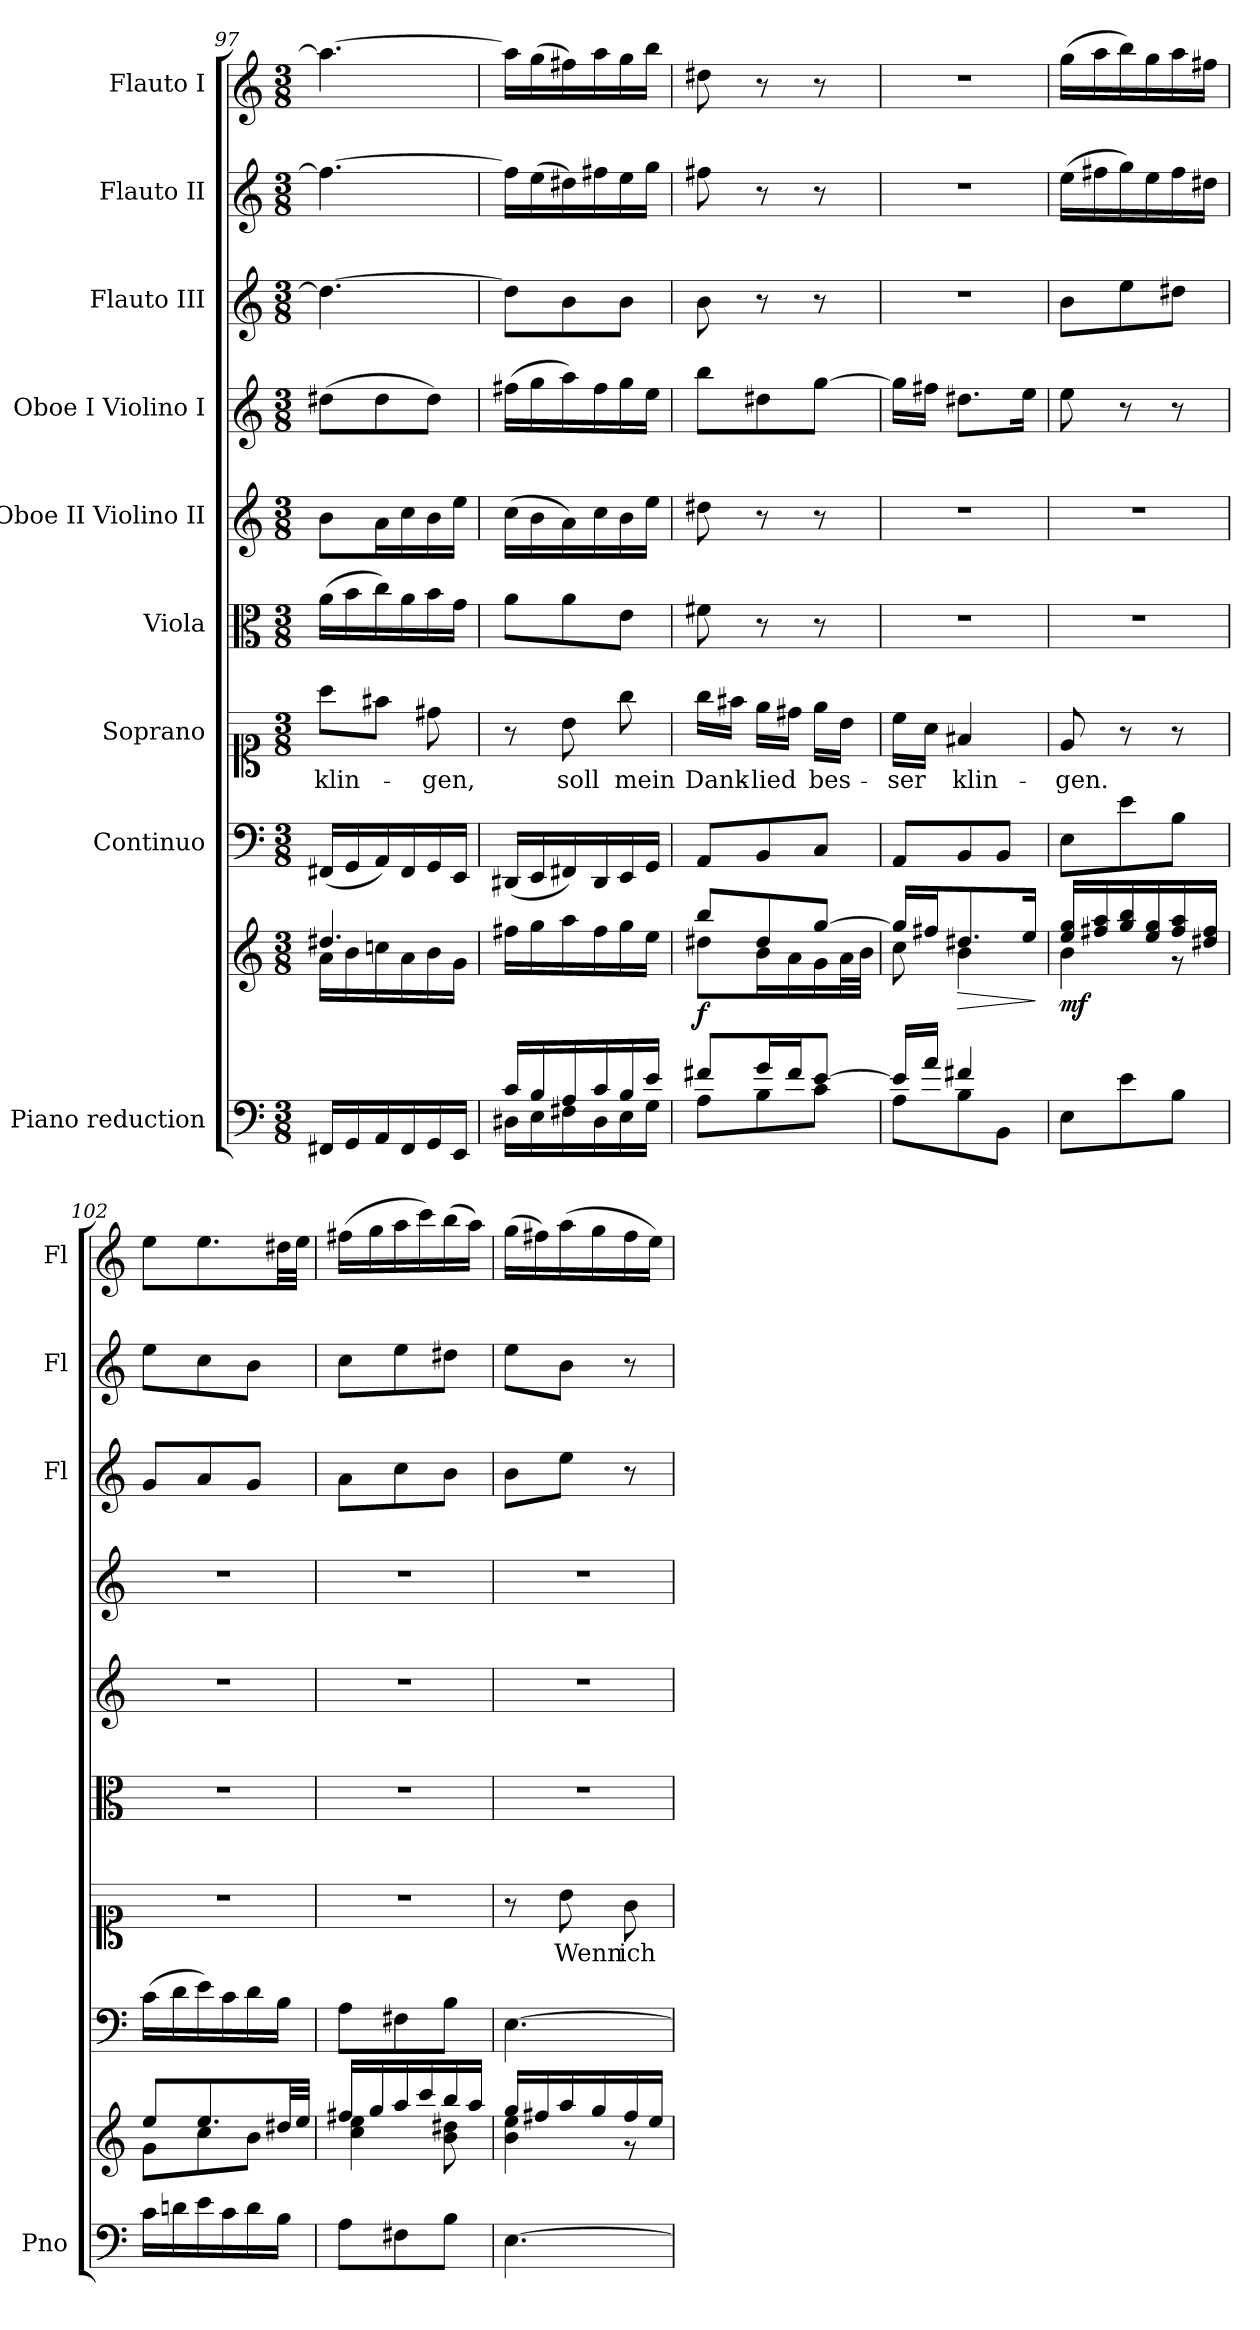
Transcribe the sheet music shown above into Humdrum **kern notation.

**kern	**kern	**dynam	**kern	**kern	**text	**kern	**kern	**kern	**kern	**kern	**kern
*part9	*part9	*part9	*part8	*part7	*part7	*part6	*part5	*part4	*part3	*part2	*part1
*staff10	*staff9	*staff9/10	*staff8	*staff7	*staff7	*staff6	*staff5	*staff4	*staff3	*staff2	*staff1
*I"Piano reduction	*	*	*I"Continuo	*I"Soprano	*	*I"Viola	*I"Oboe II Violino II	*I"Oboe I Violino I	*I"Flauto III	*I"Flauto II	*I"Flauto I
*I'Pno	*	*	*	*	*	*	*	*	*I'Fl	*I'Fl	*I'Fl
*clefF4	*clefG2	*	*clefF4	*clefC1	*	*clefC3	*clefG2	*clefG2	*clefG2	*clefG2	*clefG2
*k[]	*k[]	*	*k[]	*k[]	*	*k[]	*k[]	*k[]	*k[]	*k[]	*k[]
*M3/8	*M3/8	*	*M3/8	*M3/8	*	*M3/8	*M3/8	*M3/8	*M3/8	*M3/8	*M3/8
=97	=97	=97	=97	=97	=97	=97	=97	=97	=97	=97	=97
*	*^	*	*	*	*	*	*	*	*	*	*
!	!	!	!	!	!	!LO:LY:b	!	!	!	!	!	!
16FF#X/LL	4.dd#X/	16a\LL	.	(<16FF#X/LL	8aa\L	klin-	(>16a\LL	8b\L	(>8dd#X\L	4.dd#\_	4.ff#\_	4.aa\_
16GG/	.	16b\	.	16GG/	.	.	16b\	.	.	.	.	.
16AA/	.	16ccn\	.	16AA/)	8ff#X\J	.	16cc\)	16a\L	8dd#\	.	.	.
16FF#/	.	16a\	.	16FF#/	.	.	16a\	16cc\	.	.	.	.
!	!	!	!	!	!	!LO:LY:b	!	!	!	!	!	!
16GG/	.	16b\	.	16GG/	8dd#X\	gen,	16b\	16b\	8dd#\J)	.	.	.
16EE/JJ	.	16g\JJ	.	16EE/JJ	.	.	16g\JJ	16ee\JJ	.	.	.	.
*	*v	*v	*	*	*	*	*	*	*	*	*	*
=98	=98	=98	=98	=98	=98	=98	=98	=98	=98	=98	=98
*^	*	*	*	*	*	*	*	*	*	*	*
16c/LL	16D#X\LL	16ff#X\LL	.	(<16DD#X/LL	8r	.	8a\L	(>16cc\LL	(>16ff#X\LL	8dd#\L]	16ff#\LL]	16aa\LL]
16B/	16E\	16gg\	.	16EE/	.	.	.	16b\	16gg\	.	(>16ee\	(>16gg\
!	!	!	!	!	!	!LO:LY:b	!	!	!	!	!	!
16A/	16F#X\	16aa\	.	16FF#X/)	8b\	soll	8a\	16a\)	16aa\)	8b\	16dd#X\)	16ff#X\)
16c/	16D#\	16ff#\	.	16DD#/	.	.	.	16cc\	16ff#\	.	16ff#X\	16aa\
!	!	!	!	!	!	!LO:LY:b	!	!	!	!	!	!
16B/	16E\	16gg\	.	16EE/	8gg\	mein	8e\J	16b\	16gg\	8b\J	16ee\	16gg\
16e/JJ	16G\JJ	16ee\JJ	.	16GG/JJ	.	.	.	16ee\JJ	16ee\JJ	.	16gg\JJ	16bb\JJ
=99	=99	=99	=99	=99	=99	=99	=99	=99	=99	=99	=99	=99
*	*	*^	*	*	*	*	*	*	*	*	*	*
!	!	!	!	!LO:DY:b	!	!	!LO:LY:b	!	!	!	!	!	!
8f#X/L	8A\L	8bb/L	8dd#X\L	f	8AA/L	16gg\LL	Dank-	8f#X\	8dd#X\	8bb\L	8b\	8ff#X\	8dd#X\
.	.	.	.	.	.	16ff#X\JJ	.	.	.	.	.	.	.
!	!	!	!	!	!	!	!LO:LY:b	!	!	!	!	!	!
16g/L	8B\	8dd#/	16b\L	.	8BB/	16ee\LL	-lied	8r	8r	8dd#X\	8r	8r	8r
16f#/J	.	.	16a\	.	.	16dd#X\JJ	.	.	.	.	.	.	.
!	!	!	!	!	!	!	!LO:LY:b	!	!	!	!	!	!
[8e/J	8c\J	[8gg/J	16g\	.	8C/J	16ee\LL	bes-	8r	8r	[8gg\J	8r	8r	8r
.	.	.	32a\L	.	.	16b\JJ	.	.	.	.	.	.	.
.	.	.	32b\JJJ	.	.	.	.	.	.	.	.	.	.
=100	=100	=100	=100	=100	=100	=100	=100	=100	=100	=100	=100	=100	=100
!	!	!	!	!	!	!	!LO:LY:b	!	!	!	!	!	!
16e/LL]	8A\L	16gg/LL]	8cc\	.	8AA/L	16cc\LL	-ser	4.r	4.r	16gg\LL]	4.r	4.r	4.r
16a/JJ	.	16ff#X/J	.	.	.	16a\JJ	.	.	.	16ff#X\JJ	.	.	.
!	!	!	!	!LO:HP:b	!	!	!LO:LY:b	!	!	!	!	!	!
4f#X/	8B\	8.dd#X/	4b\	>	8BB/	4f#X/	klin-	.	.	8.dd#X\L	.	.	.
.	8BB\J	.	.	.	8BB/J	.	.	.	.	.	.	.	.
.	.	16ee/Jk	.	.	.	.	.	.	.	16ee\Jk	.	.	.
*v	*v	*	*	*	*	*	*	*	*	*	*	*	*
*	*v	*v	*	*	*	*	*	*	*	*	*	*
.	.	]	.	.	.	.	.	.	.	.	.
=101	=101	=101	=101	=101	=101	=101	=101	=101	=101	=101	=101
*	*^	*	*	*	*	*	*	*	*	*	*
!	!	!	!LO:DY:b	!	!	!LO:LY:b	!	!	!	!	!	!
8E\L	16ee/ 16gg/LL	4b\	mf	8E\L	8e/	-gen.	4.r	4.r	8ee\	8b\L	(>16ee\LL	(>16gg\LL
.	16ff#X/ 16aa/	.	.	.	.	.	.	.	.	.	16ff#X\	16aa\
8e\	16gg/ 16bb/	.	.	8e\	8r	.	.	.	8r	8ee\	16gg\)	16bb\)
.	16ee/ 16gg/	.	.	.	.	.	.	.	.	.	16ee\	16gg\
8B\J	16ff#/ 16aa/	8r	.	8B\J	8r	.	.	.	8r	8dd#X\J	16ff#\	16aa\
.	16dd#X/ 16ff#/JJ	.	.	.	.	.	.	.	.	.	16dd#X\JJ	16ff#X\JJ
!!LO:PB:g=z
=102	=102	=102	=102	=102	=102	=102	=102	=102	=102	=102	=102	=102
16c\LL	8ee/L	8g\L	.	(>16c\LL	4.r	.	4.r	4.r	4.r	8g/L	8ee\L	8ee\L
16dn\	.	.	.	16d\	.	.	.	.	.	.	.	.
16e\	8.ee/	8cc\	.	16e\)	.	.	.	.	.	8a/	8cc\	8.ee\
16c\	.	.	.	16c\	.	.	.	.	.	.	.	.
16d\	.	8b\J	.	16d\	.	.	.	.	.	8g/J	8b\J	.
16B\JJ	32dd#X/LL	.	.	16B\JJ	.	.	.	.	.	.	.	32dd#X\LL
.	32ee/JJJ	.	.	.	.	.	.	.	.	.	.	32ee\JJJ
=103	=103	=103	=103	=103	=103	=103	=103	=103	=103	=103	=103	=103
8A\L	16ff#X/LL	4cc\ 4ee\	.	8A\L	4.r	.	4.r	4.r	4.r	8a\L	8cc\L	(>16ff#X\LL
.	16gg/	.	.	.	.	.	.	.	.	.	.	16gg\
8F#X\	16aa/	.	.	8F#X\	.	.	.	.	.	8cc\	8ee\	16aa\
.	16ccc/	.	.	.	.	.	.	.	.	.	.	16ccc\)
8B\J	16bb/	8b\ 8dd#X\	.	8B\J	.	.	.	.	.	8b\J	8dd#X\J	(>16bb\
.	16aa/JJ	.	.	.	.	.	.	.	.	.	.	16aa\JJ)
=104	=104	=104	=104	=104	=104	=104	=104	=104	=104	=104	=104	=104
[4.E\	16gg/LL	4b\ 4ee\	.	[4.E\	8r	.	4.r	4.r	4.r	8b\L	8ee\L	(>16gg\LL
.	16ff#X/	.	.	.	.	.	.	.	.	.	.	16ff#X\)
!	!	!	!	!	!	!LO:LY:b	!	!	!	!	!	!
.	16aa/	.	.	.	8b\	Wenn	.	.	.	8ee\J	8b\J	(>16aa\
.	16gg/	.	.	.	.	.	.	.	.	.	.	16gg\
!	!	!	!	!	!	!LO:LY:b	!	!	!	!	!	!
.	16ff#/	8r	.	.	8g\	ich	.	.	.	8r	8r	16ff#\
.	16ee/JJ	.	.	.	.	.	.	.	.	.	.	16ee\JJ)
*	*v	*v	*	*	*	*	*	*	*	*	*	*
=	=	=	=	=	=	=	=	=	=	=	=
*-	*-	*-	*-	*-	*-	*-	*-	*-	*-	*-	*-
